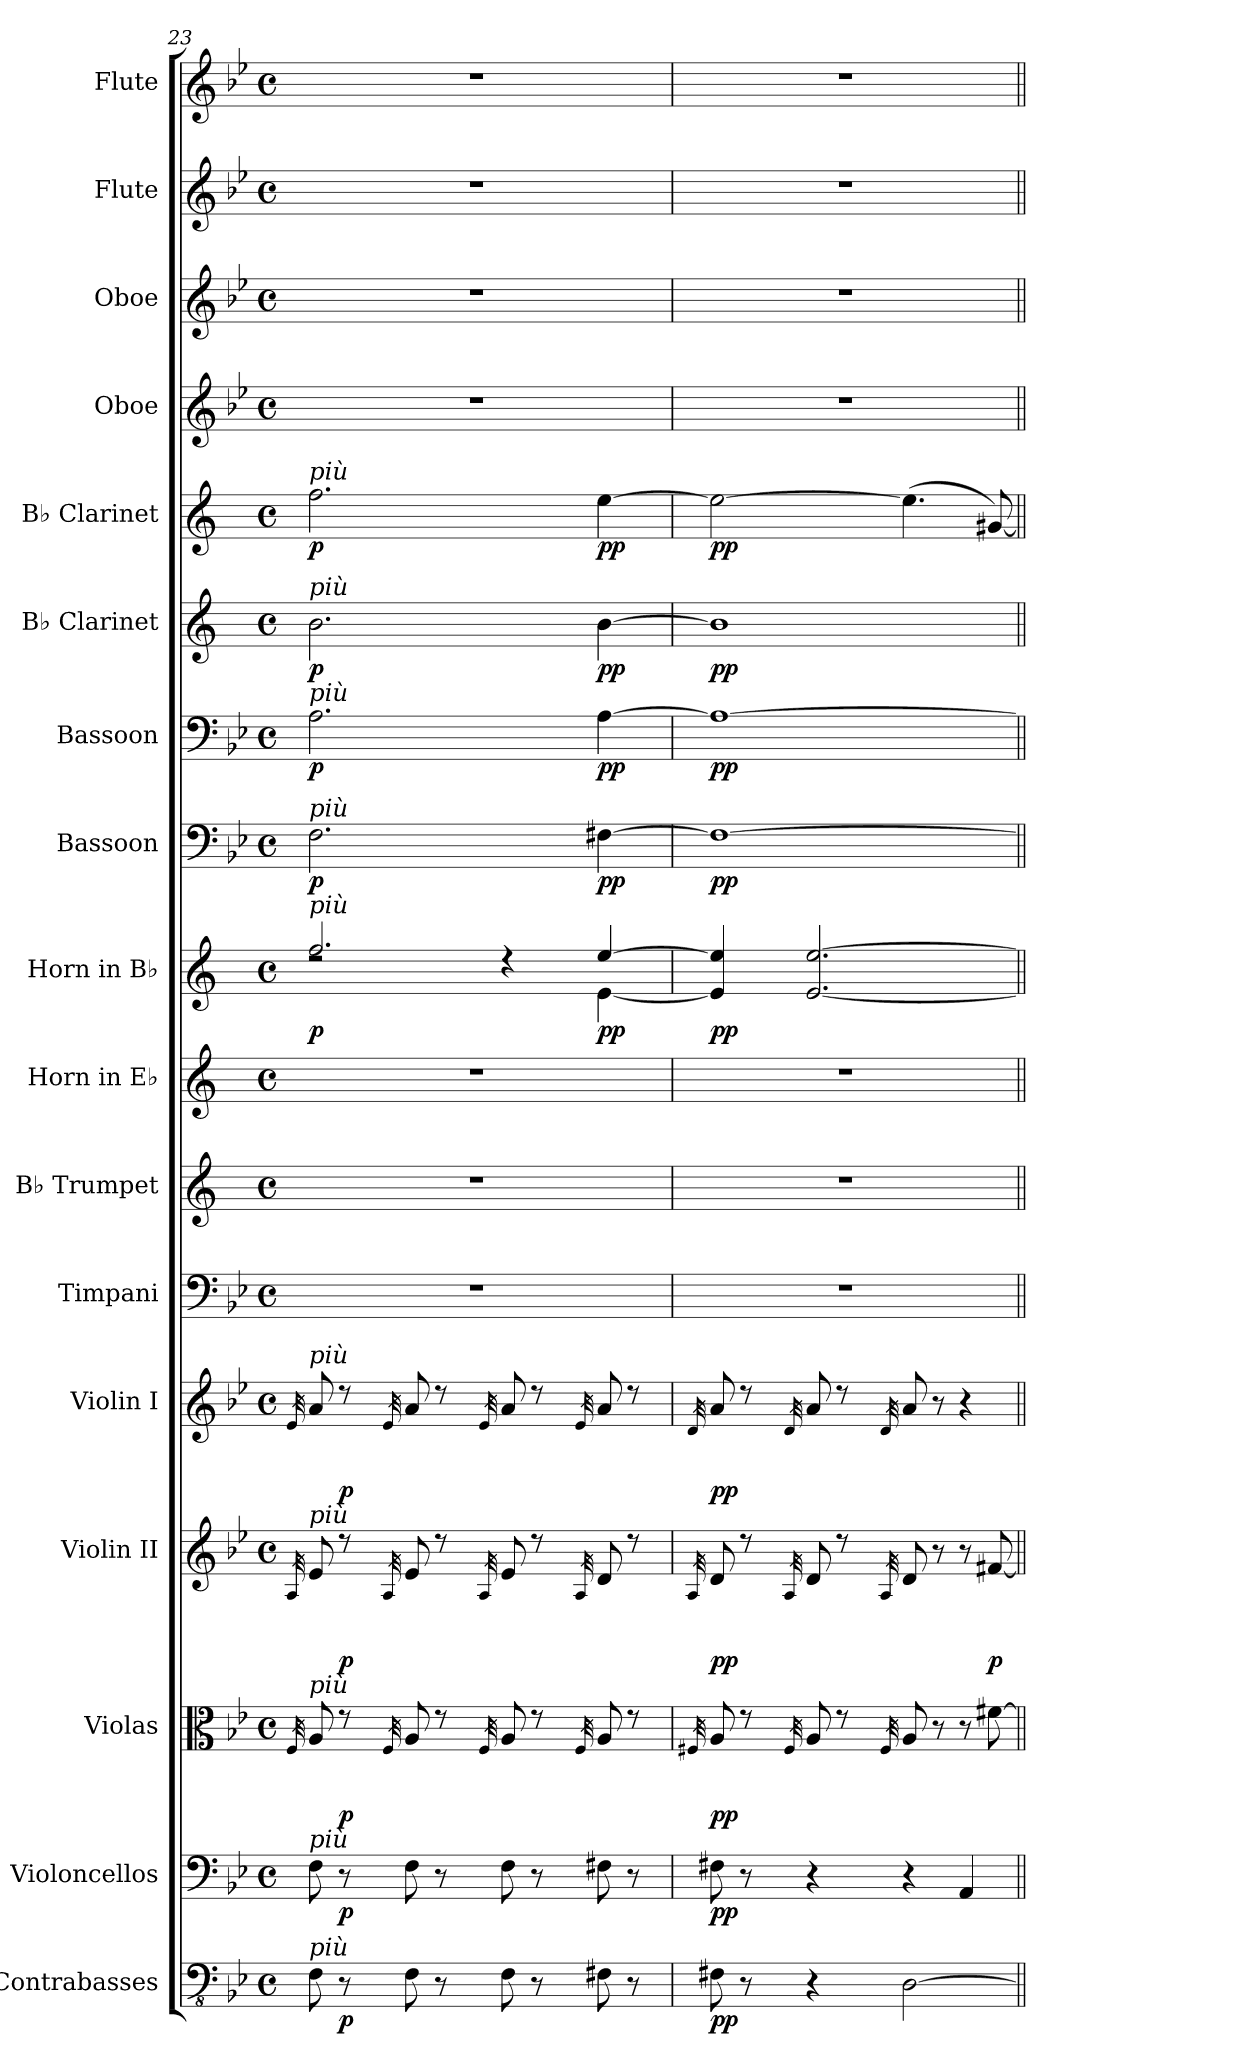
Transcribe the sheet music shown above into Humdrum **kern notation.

**kern	**dynam	**kern	**dynam	**kern	**dynam	**kern	**dynam	**kern	**dynam	**kern	**kern	**kern	**kern	**dynam	**kern	**dynam	**kern	**dynam	**kern	**dynam	**kern	**dynam	**kern	**kern	**kern	**kern
*part17	*part17	*part16	*part16	*part15	*part15	*part14	*part14	*part13	*part13	*part12	*part11	*part10	*part9	*part9	*part8	*part8	*part7	*part7	*part6	*part6	*part5	*part5	*part4	*part3	*part2	*part1
*staff17	*staff17	*staff16	*staff16	*staff15	*staff15	*staff14	*staff14	*staff13	*staff13	*staff12	*staff11	*staff10	*staff9	*staff9	*staff8	*staff8	*staff7	*staff7	*staff6	*staff6	*staff5	*staff5	*staff4	*staff3	*staff2	*staff1
*I"Contrabasses	*	*I"Violoncellos	*	*I"Violas	*	*I"Violin II	*	*I"Violin I	*	*I"Timpani	*I"B♭ Trumpet	*I"Horn in E♭	*I"Horn in B♭	*	*I"Bassoon	*	*I"Bassoon	*	*I"B♭ Clarinet	*	*I"B♭ Clarinet	*	*I"Oboe	*I"Oboe	*I"Flute	*I"Flute
*I'Cbs.	*	*I'Vcs.	*	*I'Vlas.	*	*I'Vln II.	*	*I'Vln I.	*	*I'Timp.	*I'B♭ Tpt.	*	*	*	*I'Bsn.	*	*I'Bsn.	*	*I'B♭ Cl.	*	*I'B♭ Cl.	*	*I'Ob.	*I'Ob.	*I'Fl.	*I'Fl.
*clefFv4	*	*clefF4	*	*clefC3	*	*clefG2	*	*clefG2	*	*clefF4	*clefG2	*clefG2	*clefG2	*	*clefF4	*	*clefF4	*	*clefG2	*	*clefG2	*	*clefG2	*clefG2	*clefG2	*clefG2
*	*	*	*	*	*	*	*	*	*	*	*ITrd1c2	*ITrd5c9	*ITrd1c2	*	*	*	*	*	*ITrd1c2	*	*ITrd1c2	*	*	*	*	*
*k[b-e-]	*	*k[b-e-]	*	*k[b-e-]	*	*k[b-e-]	*	*k[b-e-]	*	*k[b-e-]	*k[b-e-]	*k[b-e-a-]	*k[b-e-]	*	*k[b-e-]	*	*k[b-e-]	*	*k[b-e-]	*	*k[b-e-]	*	*k[b-e-]	*k[b-e-]	*k[b-e-]	*k[b-e-]
*M4/4	*	*M4/4	*	*M4/4	*	*M4/4	*	*M4/4	*	*M4/4	*M4/4	*M4/4	*M4/4	*	*M4/4	*	*M4/4	*	*M4/4	*	*M4/4	*	*M4/4	*M4/4	*M4/4	*M4/4
*met(c)	*	*met(c)	*	*met(c)	*	*met(c)	*	*met(c)	*	*met(c)	*met(c)	*met(c)	*met(c)	*	*met(c)	*	*met(c)	*	*met(c)	*	*met(c)	*	*met(c)	*met(c)	*met(c)	*met(c)
=23	=23	=23	=23	=23	=23	=23	=23	=23	=23	=23	=23	=23	=23	=23	=23	=23	=23	=23	=23	=23	=23	=23	=23	=23	=23	=23
.	.	.	.	32qF/	.	32qA/	.	32qe-/	.	.	.	.	.	.	.	.	.	.	.	.	.	.	.	.	.	.
*	*	*	*	*^	*	*^	*	*^	*	*	*	*	*^	*	*	*	*	*	*	*	*	*	*	*	*	*
!	!	!	!	!	!	!	!	!	!	!	!	!	!	!	!	!	!	!	!	!	!	!	!	!	!LO:TX:a:i:t=più	!	!	!	!	!
!	!	!	!	!	!	!	!	!	!	!	!	!	!	!	!	!	!	!	!	!	!	!	!LO:TX:a:i:t=più	!	!	!	!	!	!	!
!	!	!	!	!	!	!	!	!	!	!	!	!	!	!	!	!	!	!	!	!	!LO:TX:a:i:t=più	!	!	!	!	!	!	!	!	!
!	!	!	!	!	!	!	!	!	!	!	!	!	!	!	!	!	!	!	!LO:TX:a:i:t=più	!	!	!	!	!	!	!	!	!	!	!
!	!	!	!	!	!	!	!	!	!	!	!	!	!	!	!	!LO:TX:a:i:t=più	!	!	!	!	!	!	!	!	!	!	!	!	!	!
!	!	!	!	!	!	!	!	!	!	!LO:TX:a:i:t=più	!	!	!	!	!	!	!	!	!	!	!	!	!	!	!	!	!	!	!	!
!	!	!	!	!	!	!	!LO:TX:a:i:t=più	!	!	!	!	!	!	!	!	!	!	!	!	!	!	!	!	!	!	!	!	!	!	!
!	!	!	!	!LO:TX:a:i:t=più	!	!	!	!	!	!	!	!	!	!	!	!	!	!	!	!	!	!	!	!	!	!	!	!	!	!
!	!	!LO:TX:a:i:t=più	!	!	!	!	!	!	!	!	!	!	!	!	!	!	!	!	!	!	!	!	!	!	!	!	!	!	!	!
!LO:TX:a:i:t=più	!	!	!	!	!	!	!	!	!	!	!	!	!	!	!	!	!	!	!	!	!	!	!	!	!	!	!	!	!	!
!	!	!	!	!	!	!	!	!	!	!	!	!	!	!	!	!	!	!LO:DY:b	!	!LO:DY:b	!	!LO:DY:b	!	!LO:DY:b	!	!LO:DY:b	!	!	!	!
8FF\	.	8F\	.	8A/	8A^!Lyy	.	8e-/	8e-^!Lyy	.	8a/	8a^!Lyy	.	1r	1r	1r	2.ee-/	2rdd	p	2.F\	p	2.A\	p	2.a\	p	2.ee-\	p	1r	1r	1r	1r
!	!LO:DY:b	!	!LO:DY:b	!	!	!LO:DY:b	!	!	!LO:DY:b	!	!	!LO:DY:b	!	!	!	!	!	!	!	!	!	!	!	!	!	!	!	!	!	!
8r	p	8r	p	8r	16..ryy	p	8r	16..ryy	p	8r	16..ryy	p	.	.	.	.	.	.	.	.	.	.	.	.	.	.	.	.	.	.
.	.	.	.	.	64F!Jkkkyy	.	.	64A!Jkkkyy	.	.	64e-!Jkkkyy	.	.	.	.	.	.	.	.	.	.	.	.	.	.	.	.	.	.	.
.	.	.	.	32qF/	.	.	32qA/	.	.	32qe-/	.	.	.	.	.	.	.	.	.	.	.	.	.	.	.	.	.	.	.	.
8FF\	.	8F\	.	8A/	8A^!Lyy	.	8e-/	8e-^!Lyy	.	8a/	8a^!Lyy	.	.	.	.	.	.	.	.	.	.	.	.	.	.	.	.	.	.	.
8r	.	8r	.	8r	16..ryy	.	8r	16..ryy	.	8r	16..ryy	.	.	.	.	.	.	.	.	.	.	.	.	.	.	.	.	.	.	.
.	.	.	.	.	64F!Jkkkyy	.	.	64A!Jkkkyy	.	.	64e-!Jkkkyy	.	.	.	.	.	.	.	.	.	.	.	.	.	.	.	.	.	.	.
.	.	.	.	32qF/	.	.	32qA/	.	.	32qe-/	.	.	.	.	.	.	.	.	.	.	.	.	.	.	.	.	.	.	.	.
8FF\	.	8F\	.	8A/	8A^!Lyy	.	8e-/	8e-^!Lyy	.	8a/	8a^!Lyy	.	.	.	.	.	4rdd	.	.	.	.	.	.	.	.	.	.	.	.	.
8r	.	8r	.	8r	16..ryy	.	8r	16..ryy	.	8r	16..ryy	.	.	.	.	.	.	.	.	.	.	.	.	.	.	.	.	.	.	.
.	.	.	.	.	64F#X!Jkkkyy	.	.	64A!Jkkkyy	.	.	64e-!Jkkkyy	.	.	.	.	.	.	.	.	.	.	.	.	.	.	.	.	.	.	.
.	.	.	.	32qF#/	.	.	32qA/	.	.	32qe-/	.	.	.	.	.	.	.	.	.	.	.	.	.	.	.	.	.	.	.	.
!	!	!	!	!	!	!	!	!	!	!	!	!	!	!	!	!	!	!LO:DY:b	!	!LO:DY:b	!	!LO:DY:b	!	!LO:DY:b	!	!LO:DY:b	!	!	!	!
8FF#X\	.	8F#X\	.	8A/	8A^!Lyy	.	8d/	8d^!Lyy	.	8a/	8a^!Lyy	.	.	.	.	[4dd/	[4d\	pp	[4F#X\	pp	[4A\	pp	[4a\	pp	[4dd\	pp	.	.	.	.
8r	.	8r	.	8r	16..ryy	.	8r	16..ryy	.	8r	16..ryy	.	.	.	.	.	.	.	.	.	.	.	.	.	.	.	.	.	.	.
.	.	.	.	.	64F#!Jkkkyy	.	.	64A!Jkkkyy	.	.	64d!Jkkkyy	.	.	.	.	.	.	.	.	.	.	.	.	.	.	.	.	.	.	.
*	*	*	*	*	*	*	*	*	*	*	*	*	*	*	*	*v	*v	*	*	*	*	*	*	*	*	*	*	*	*	*
=24	=24	=24	=24	=24	=24	=24	=24	=24	=24	=24	=24	=24	=24	=24	=24	=24	=24	=24	=24	=24	=24	=24	=24	=24	=24	=24	=24	=24	=24
.	.	.	.	32qF#X/	.	.	32qA/	.	.	32qd/	.	.	.	.	.	.	.	.	.	.	.	.	.	.	.	.	.	.	.
!	!LO:DY:b	!	!LO:DY:b	!	!	!LO:DY:b	!	!	!LO:DY:b	!	!	!LO:DY:b	!	!	!	!	!LO:DY:b	!	!LO:DY:b	!	!LO:DY:b	!	!LO:DY:b	!	!LO:DY:b	!	!	!	!
8FF#X\	pp	8F#X\	pp	8A/	8A^!yy	pp	8d/	8d^!yy	pp	8a/	8a^!yy	pp	1r	1r	1r	4d/] 4dd/]	pp	1F#_	pp	1A_	pp	1a]	pp	2dd\_	pp	1r	1r	1r	1r
8r	.	8r	.	8r	16..ryy	.	8r	16..ryy	.	8r	16..ryy	.	.	.	.	.	.	.	.	.	.	.	.	.	.	.	.	.	.
.	.	.	.	.	64F#!KKKLyy	.	.	64A!KKKLyy	.	.	64d!KKKLyy	.	.	.	.	.	.	.	.	.	.	.	.	.	.	.	.	.	.
.	.	.	.	32qF#/	.	.	32qA/	.	.	32qd/	.	.	.	.	.	.	.	.	.	.	.	.	.	.	.	.	.	.	.
4r	.	4r	.	8A/	8A^!Jyy	.	8d/	8d^!Jyy	.	8a/	8a^!Jyy	.	.	.	.	[2.d/ [2.dd/	.	.	.	.	.	.	.	.	.	.	.	.	.
.	.	.	.	8r	16..ryy	.	8r	16..ryy	.	8r	16..ryy	.	.	.	.	.	.	.	.	.	.	.	.	.	.	.	.	.	.
.	.	.	.	.	64F#!KKKLyy	.	.	64A!KKKLyy	.	.	64d!KKKLyy	.	.	.	.	.	.	.	.	.	.	.	.	.	.	.	.	.	.
.	.	.	.	32qF#/	.	.	32qA/	.	.	32qd/	.	.	.	.	.	.	.	.	.	.	.	.	.	.	.	.	.	.	.
[2DD\	.	4r	.	8A/	8A^!Jyy	.	8d/	8d^!Jyy	.	8a/	8a^!Jyy	.	.	.	.	.	.	.	.	.	.	.	.	(4.dd\]	.	.	.	.	.
.	.	.	.	8r	4.ryy	.	8r	4.ryy	.	8r	4.ryy	.	.	.	.	.	.	.	.	.	.	.	.	.	.	.	.	.	.
.	.	4AA/	.	8r	.	.	8r	.	.	4r	.	.	.	.	.	.	.	.	.	.	.	.	.	.	.	.	.	.	.
!	!	!	!	!	!	!	!	!	!LO:DY:b	!	!	!	!	!	!	!	!	!	!	!	!	!	!	!	!	!	!	!	!
.	.	.	.	[8f#X\	.	.	[8f#X/	.	p	.	.	.	.	.	.	.	.	.	.	.	.	.	.	[8f#X/)	.	.	.	.	.
*	*	*	*	*v	*v	*	*	*	*	*v	*v	*	*	*	*	*	*	*	*	*	*	*	*	*	*	*	*	*	*
*	*	*	*	*	*	*v	*v	*	*	*	*	*	*	*	*	*	*	*	*	*	*	*	*	*	*	*	*
=||	=||	=||	=||	=||	=||	=||	=||	=||	=||	=||	=||	=||	=||	=||	=||	=||	=||	=||	=||	=||	=||	=||	=||	=||	=||	=||
*-	*-	*-	*-	*-	*-	*-	*-	*-	*-	*-	*-	*-	*-	*-	*-	*-	*-	*-	*-	*-	*-	*-	*-	*-	*-	*-
